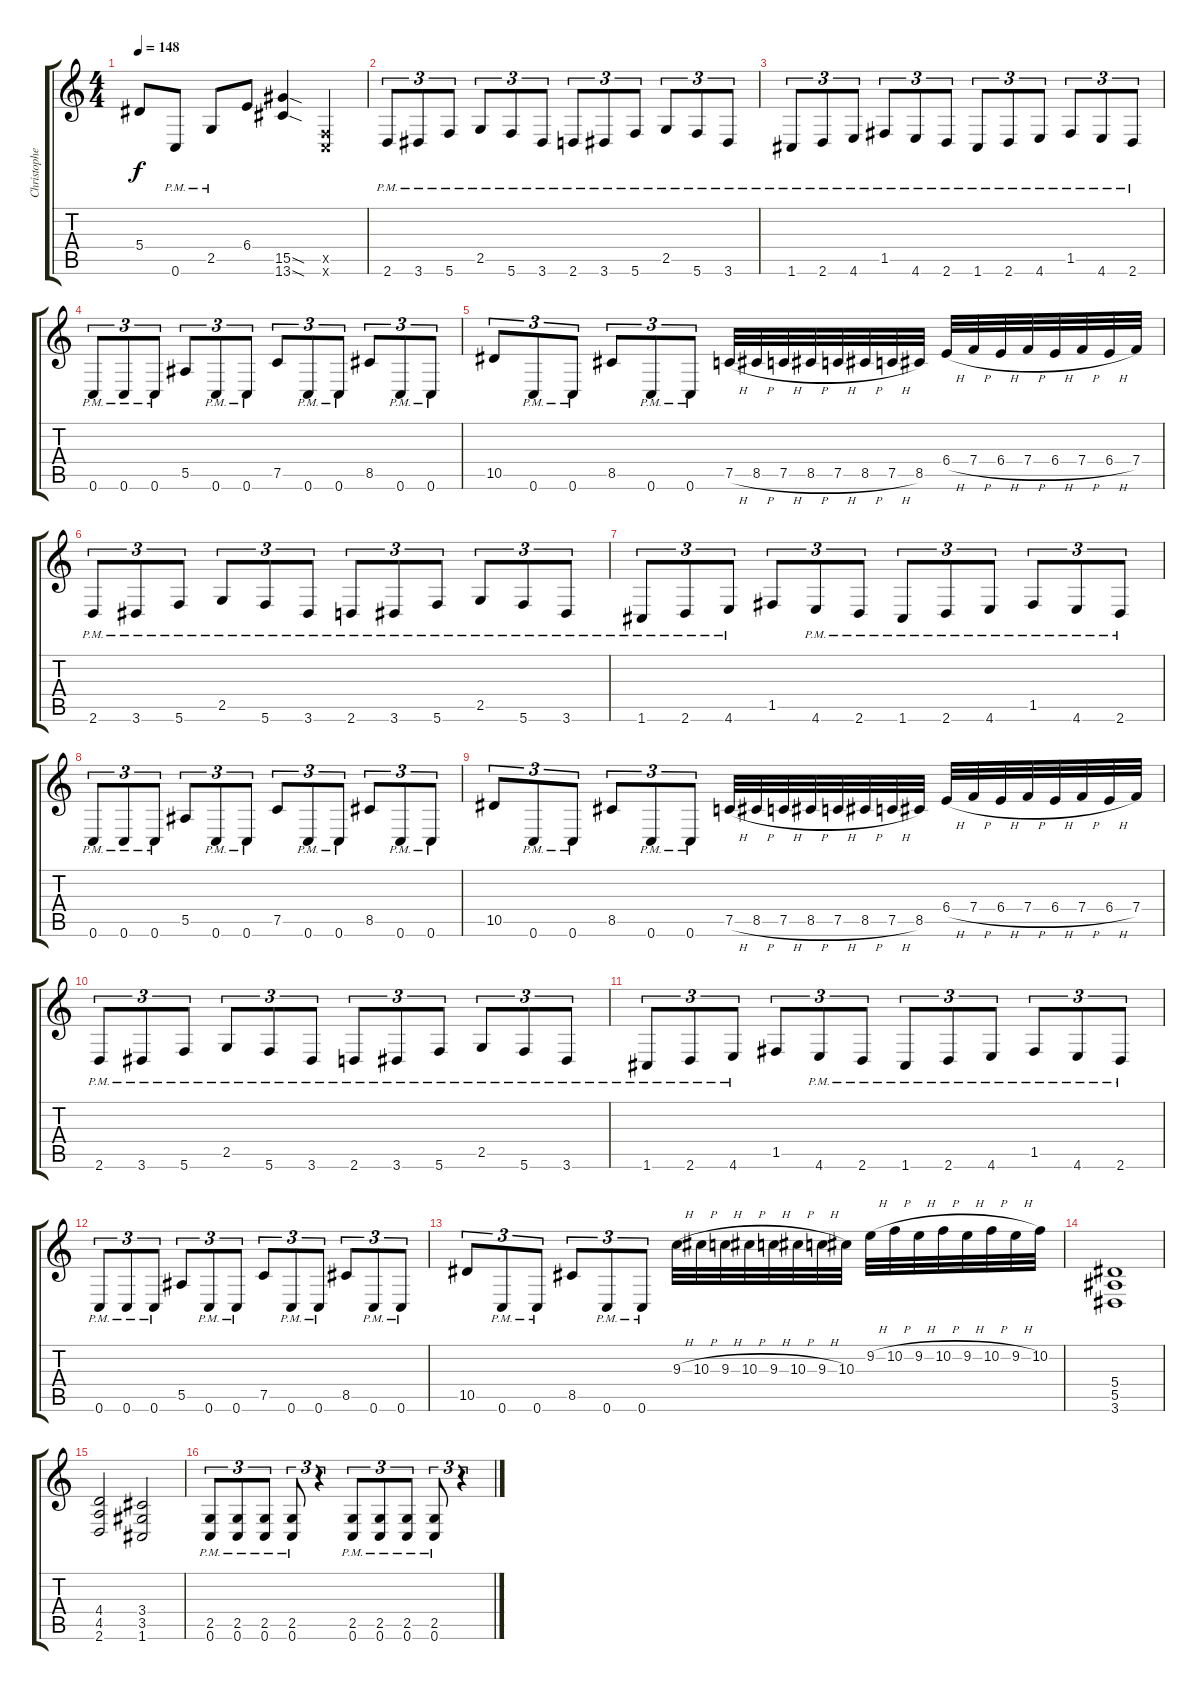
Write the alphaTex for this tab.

\track ("Christopher Amott (Rhythm Guitar)" "Christophe") {instrument distortionguitar}
\staff {score tabs}
\tuning (C4 G3 Eb3 Bb2 F2 C2) {hide}
\ts (4 4)
\tempo 148
\clef g2
\ks c
5.4.8{dy f} 0.6{pm}.8 2.5{pm}.8 6.4.8 (15.5{sod} 13.6{sod}).4 (0.5{x} 0.6{x}).4 |
2.6{pm}.8{tu (3 2)} 3.6{pm}.8{tu (3 2)} 5.6{pm}.8{tu (3 2)} 2.5{pm}.8{tu (3 2)} 5.6{pm}.8{tu (3 2)} 3.6{pm}.8{tu (3 2)} 2.6{pm}.8{tu (3 2)} 3.6{pm}.8{tu (3 2)} 5.6{pm}.8{tu (3 2)} 2.5{pm}.8{tu (3 2)} 5.6{pm}.8{tu (3 2)} 3.6{pm}.8{tu (3 2)} |
1.6{pm}.8{tu (3 2)} 2.6{pm}.8{tu (3 2)} 4.6{pm}.8{tu (3 2)} 1.5{pm}.8{tu (3 2)} 4.6{pm}.8{tu (3 2)} 2.6{pm}.8{tu (3 2)} 1.6{pm}.8{tu (3 2)} 2.6{pm}.8{tu (3 2)} 4.6{pm}.8{tu (3 2)} 1.5{pm}.8{tu (3 2)} 4.6{pm}.8{tu (3 2)} 2.6{pm}.8{tu (3 2)} |
0.6{pm}.8{tu (3 2)} 0.6{pm}.8{tu (3 2)} 0.6{pm}.8{tu (3 2)} 5.5.8{tu (3 2)} 0.6{pm}.8{tu (3 2)} 0.6{pm}.8{tu (3 2)} 7.5.8{tu (3 2)} 0.6{pm}.8{tu (3 2)} 0.6{pm}.8{tu (3 2)} 8.5.8{tu (3 2)} 0.6{pm}.8{tu (3 2)} 0.6{pm}.8{tu (3 2)} |
10.5.8{tu (3 2)} 0.6{pm}.8{tu (3 2)} 0.6{pm}.8{tu (3 2)} 8.5.8{tu (3 2)} 0.6{pm}.8{tu (3 2)} 0.6{pm}.8{tu (3 2)} 7.5{h}.32 8.5{h}.32 7.5{h}.32 8.5{h}.32 7.5{h}.32 8.5{h}.32 7.5{h}.32 8.5.32 6.4{h}.32 7.4{h}.32 6.4{h}.32 7.4{h}.32 6.4{h}.32 7.4{h}.32 6.4{h}.32 7.4.32 |
2.6{pm}.8{tu (3 2)} 3.6{pm}.8{tu (3 2)} 5.6{pm}.8{tu (3 2)} 2.5{pm}.8{tu (3 2)} 5.6{pm}.8{tu (3 2)} 3.6{pm}.8{tu (3 2)} 2.6{pm}.8{tu (3 2)} 3.6{pm}.8{tu (3 2)} 5.6{pm}.8{tu (3 2)} 2.5{pm}.8{tu (3 2)} 5.6{pm}.8{tu (3 2)} 3.6{pm}.8{tu (3 2)} |
1.6{pm}.8{tu (3 2)} 2.6{pm}.8{tu (3 2)} 4.6{pm}.8{tu (3 2)} 1.5.8{tu (3 2)} 4.6{pm}.8{tu (3 2)} 2.6{pm}.8{tu (3 2)} 1.6{pm}.8{tu (3 2)} 2.6{pm}.8{tu (3 2)} 4.6{pm}.8{tu (3 2)} 1.5{pm}.8{tu (3 2)} 4.6{pm}.8{tu (3 2)} 2.6{pm}.8{tu (3 2)} |
0.6{pm}.8{tu (3 2)} 0.6{pm}.8{tu (3 2)} 0.6{pm}.8{tu (3 2)} 5.5.8{tu (3 2)} 0.6{pm}.8{tu (3 2)} 0.6{pm}.8{tu (3 2)} 7.5.8{tu (3 2)} 0.6{pm}.8{tu (3 2)} 0.6{pm}.8{tu (3 2)} 8.5.8{tu (3 2)} 0.6{pm}.8{tu (3 2)} 0.6{pm}.8{tu (3 2)} |
10.5.8{tu (3 2)} 0.6{pm}.8{tu (3 2)} 0.6{pm}.8{tu (3 2)} 8.5.8{tu (3 2)} 0.6{pm}.8{tu (3 2)} 0.6{pm}.8{tu (3 2)} 7.5{h}.32 8.5{h}.32 7.5{h}.32 8.5{h}.32 7.5{h}.32 8.5{h}.32 7.5{h}.32 8.5.32 6.4{h}.32 7.4{h}.32 6.4{h}.32 7.4{h}.32 6.4{h}.32 7.4{h}.32 6.4{h}.32 7.4.32 |
2.6{pm}.8{tu (3 2)} 3.6{pm}.8{tu (3 2)} 5.6{pm}.8{tu (3 2)} 2.5{pm}.8{tu (3 2)} 5.6{pm}.8{tu (3 2)} 3.6{pm}.8{tu (3 2)} 2.6{pm}.8{tu (3 2)} 3.6{pm}.8{tu (3 2)} 5.6{pm}.8{tu (3 2)} 2.5{pm}.8{tu (3 2)} 5.6{pm}.8{tu (3 2)} 3.6{pm}.8{tu (3 2)} |
1.6{pm}.8{tu (3 2)} 2.6{pm}.8{tu (3 2)} 4.6{pm}.8{tu (3 2)} 1.5.8{tu (3 2)} 4.6{pm}.8{tu (3 2)} 2.6{pm}.8{tu (3 2)} 1.6{pm}.8{tu (3 2)} 2.6{pm}.8{tu (3 2)} 4.6{pm}.8{tu (3 2)} 1.5{pm}.8{tu (3 2)} 4.6{pm}.8{tu (3 2)} 2.6{pm}.8{tu (3 2)} |
0.6{pm}.8{tu (3 2)} 0.6{pm}.8{tu (3 2)} 0.6{pm}.8{tu (3 2)} 5.5.8{tu (3 2)} 0.6{pm}.8{tu (3 2)} 0.6{pm}.8{tu (3 2)} 7.5.8{tu (3 2)} 0.6{pm}.8{tu (3 2)} 0.6{pm}.8{tu (3 2)} 8.5.8{tu (3 2)} 0.6{pm}.8{tu (3 2)} 0.6{pm}.8{tu (3 2)} |
10.5.8{tu (3 2)} 0.6{pm}.8{tu (3 2)} 0.6{pm}.8{tu (3 2)} 8.5.8{tu (3 2)} 0.6{pm}.8{tu (3 2)} 0.6{pm}.8{tu (3 2)} 9.3{h}.32{balance 16} 10.3{h}.32 9.3{h}.32 10.3{h}.32 9.3{h}.32 10.3{h}.32 9.3{h}.32 10.3.32 9.2{h}.32 10.2{h}.32 9.2{h}.32 10.2{h}.32 9.2{h}.32 10.2{h}.32 9.2{h}.32 10.2.32 |
(5.4 5.5 3.6).1 |
(4.4 4.5 2.6).2 (3.4 3.5 1.6).2 |
(2.5{pm} 0.6{pm}).8{tu (3 2)} (2.5{pm} 0.6{pm}).8{tu (3 2)} (2.5{pm} 0.6{pm}).8{tu (3 2)} (2.5{pm} 0.6{pm}).8{tu (3 2)} r.4{tu (3 2)} (2.5{pm} 0.6{pm}).8{tu (3 2)} (2.5{pm} 0.6{pm}).8{tu (3 2)} (2.5{pm} 0.6{pm}).8{tu (3 2)} (2.5{pm} 0.6{pm}).8{tu (3 2)} r.4{tu (3 2)}
